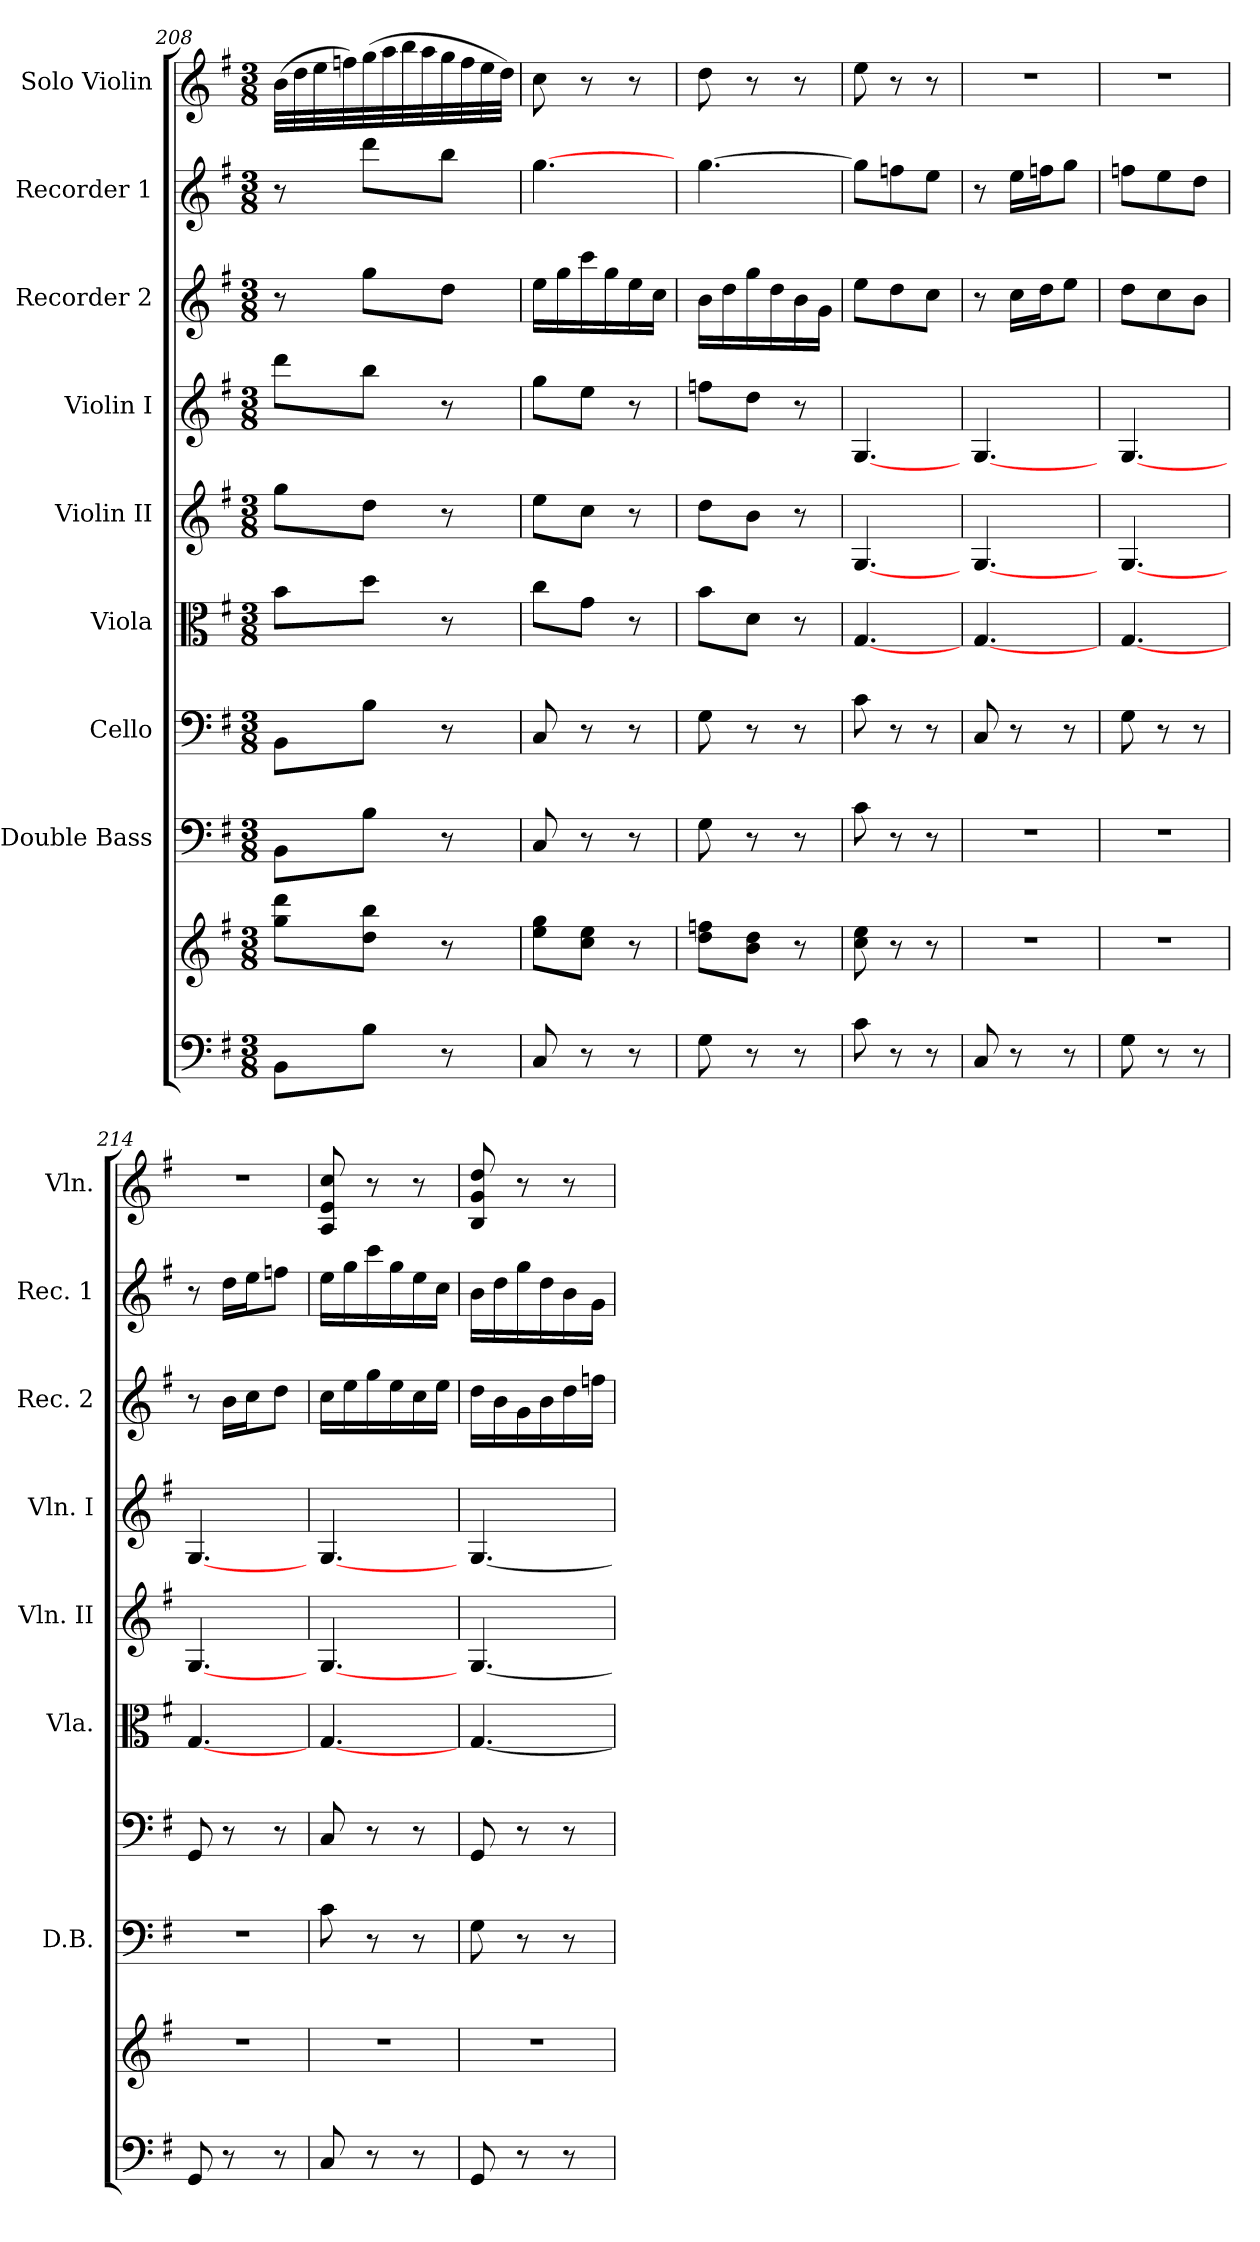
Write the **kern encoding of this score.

**kern	**kern	**kern	**kern	**kern	**kern	**kern	**kern	**kern	**kern
*part9	*part9	*part8	*part7	*part6	*part5	*part4	*part3	*part2	*part1
*staff10	*staff9	*staff8	*staff7	*staff6	*staff5	*staff4	*staff3	*staff2	*staff1
*	*	*I"Double Bass	*I"Cello	*I"Viola	*I"Violin II	*I"Violin I	*I"Recorder 2	*I"Recorder 1	*I"Solo Violin
*	*	*I'D.B.	*	*I'Vla.	*I'Vln. II	*I'Vln. I	*I'Rec. 2	*I'Rec. 1	*I'Vln.
!!LO:LB:g=z
*clefF4	*clefG2	*clefF4	*clefF4	*clefC3	*clefG2	*clefG2	*clefG2	*clefG2	*clefG2
*	*	*ITrd7c12	*	*	*	*	*	*	*
*k[f#]	*k[f#]	*k[f#]	*k[f#]	*k[f#]	*k[f#]	*k[f#]	*k[f#]	*k[f#]	*k[f#]
*G:	*G:	*G:	*G:	*G:	*G:	*G:	*G:	*G:	*G:
*M3/8	*M3/8	*M3/8	*M3/8	*M3/8	*M3/8	*M3/8	*M3/8	*M3/8	*M3/8
=208	=208	=208	=208	=208	=208	=208	=208	=208	=208
8BB\L	8gg\ 8ddd\L	8BBB\L	8BB\L	8b\L	8gg\L	8ddd\L	8r	8r	(>32b\LLL
.	.	.	.	.	.	.	.	.	32dd\
.	.	.	.	.	.	.	.	.	32ee\
.	.	.	.	.	.	.	.	.	32ffn\)
8B\J	8dd\ 8bb\J	8BB\J	8B\J	8dd\J	8dd\J	8bb\J	8gg\L	8ddd\L	(>32gg\
.	.	.	.	.	.	.	.	.	32aa\
.	.	.	.	.	.	.	.	.	32bb\
.	.	.	.	.	.	.	.	.	32aa\
8r	8r	8r	8r	8r	8r	8r	8dd\J	8bb\J	32gg\
.	.	.	.	.	.	.	.	.	32ff\
.	.	.	.	.	.	.	.	.	32ee\
.	.	.	.	.	.	.	.	.	32dd\JJJ)
=209	=209	=209	=209	=209	=209	=209	=209	=209	=209
8C/	8ee\ 8gg\L	8CC/	8C/	8cc\L	8ee\L	8gg\L	16ee\LL	[4.gg\	8cc\
.	.	.	.	.	.	.	16gg\	.	.
8r	8cc\ 8ee\J	8r	8r	8g\J	8cc\J	8ee\J	16ccc\	.	8r
.	.	.	.	.	.	.	16gg\	.	.
8r	8r	8r	8r	8r	8r	8r	16ee\	.	8r
.	.	.	.	.	.	.	16cc\JJ	.	.
=210	=210	=210	=210	=210	=210	=210	=210	=210	=210
8G\	8dd\ 8ffn\L	8GG\	8G\	8b\L	8dd\L	8ffn\L	16b\LL	[4.gg\	8dd\
.	.	.	.	.	.	.	16dd\	.	.
8r	8b\ 8dd\J	8r	8r	8d\J	8b\J	8dd\J	16gg\	.	8r
.	.	.	.	.	.	.	16dd\	.	.
8r	8r	8r	8r	8r	8r	8r	16b\	.	8r
.	.	.	.	.	.	.	16g\JJ	.	.
=211	=211	=211	=211	=211	=211	=211	=211	=211	=211
8c\	8cc\ 8ee\	8C\	8c\	[4.G/	[4.G/	[4.G/	8ee\L	8gg\L]	8ee\
8r	8r	8r	8r	.	.	.	8dd\	8ffn\	8r
8r	8r	8r	8r	.	.	.	8cc\J	8ee\J	8r
=212	=212	=212	=212	=212	=212	=212	=212	=212	=212
8C/	4.r	4.r	8C/	[4.G/	[4.G/	[4.G/	8r	8r	4.r
8r	.	.	8r	.	.	.	16cc\LL	16ee\LL	.
.	.	.	.	.	.	.	16dd\J	16ffn\J	.
8r	.	.	8r	.	.	.	8ee\J	8gg\J	.
=213	=213	=213	=213	=213	=213	=213	=213	=213	=213
8G\	4.r	4.r	8G\	[4.G/	[4.G/	[4.G/	8dd\L	8ffn\L	4.r
8r	.	.	8r	.	.	.	8cc\	8ee\	.
8r	.	.	8r	.	.	.	8b\J	8dd\J	.
=214	=214	=214	=214	=214	=214	=214	=214	=214	=214
8GG/	4.r	4.r	8GG/	[4.G/	[4.G/	[4.G/	8r	8r	4.r
8r	.	.	8r	.	.	.	16b\LL	16dd\LL	.
.	.	.	.	.	.	.	16cc\J	16ee\J	.
8r	.	.	8r	.	.	.	8dd\J	8ffn\J	.
=215	=215	=215	=215	=215	=215	=215	=215	=215	=215
8C/	4.r	8C\	8C/	[4.G/	[4.G/	[4.G/	16cc\LL	16ee\LL	8A/ 8e/ 8cc/
.	.	.	.	.	.	.	16ee\	16gg\	.
8r	.	8r	8r	.	.	.	16gg\	16ccc\	8r
.	.	.	.	.	.	.	16ee\	16gg\	.
8r	.	8r	8r	.	.	.	16cc\	16ee\	8r
.	.	.	.	.	.	.	16ee\JJ	16cc\JJ	.
=216	=216	=216	=216	=216	=216	=216	=216	=216	=216
8GG/	4.r	8GG\	8GG/	[4.G/	[4.G/	[4.G/	16dd\LL	16b\LL	8B/ 8g/ 8dd/
.	.	.	.	.	.	.	16b\	16dd\	.
8r	.	8r	8r	.	.	.	16g\	16gg\	8r
.	.	.	.	.	.	.	16b\	16dd\	.
8r	.	8r	8r	.	.	.	16dd\	16b\	8r
.	.	.	.	.	.	.	16ffn\JJ	16g\JJ	.
=	=	=	=	=	=	=	=	=	=
*-	*-	*-	*-	*-	*-	*-	*-	*-	*-
